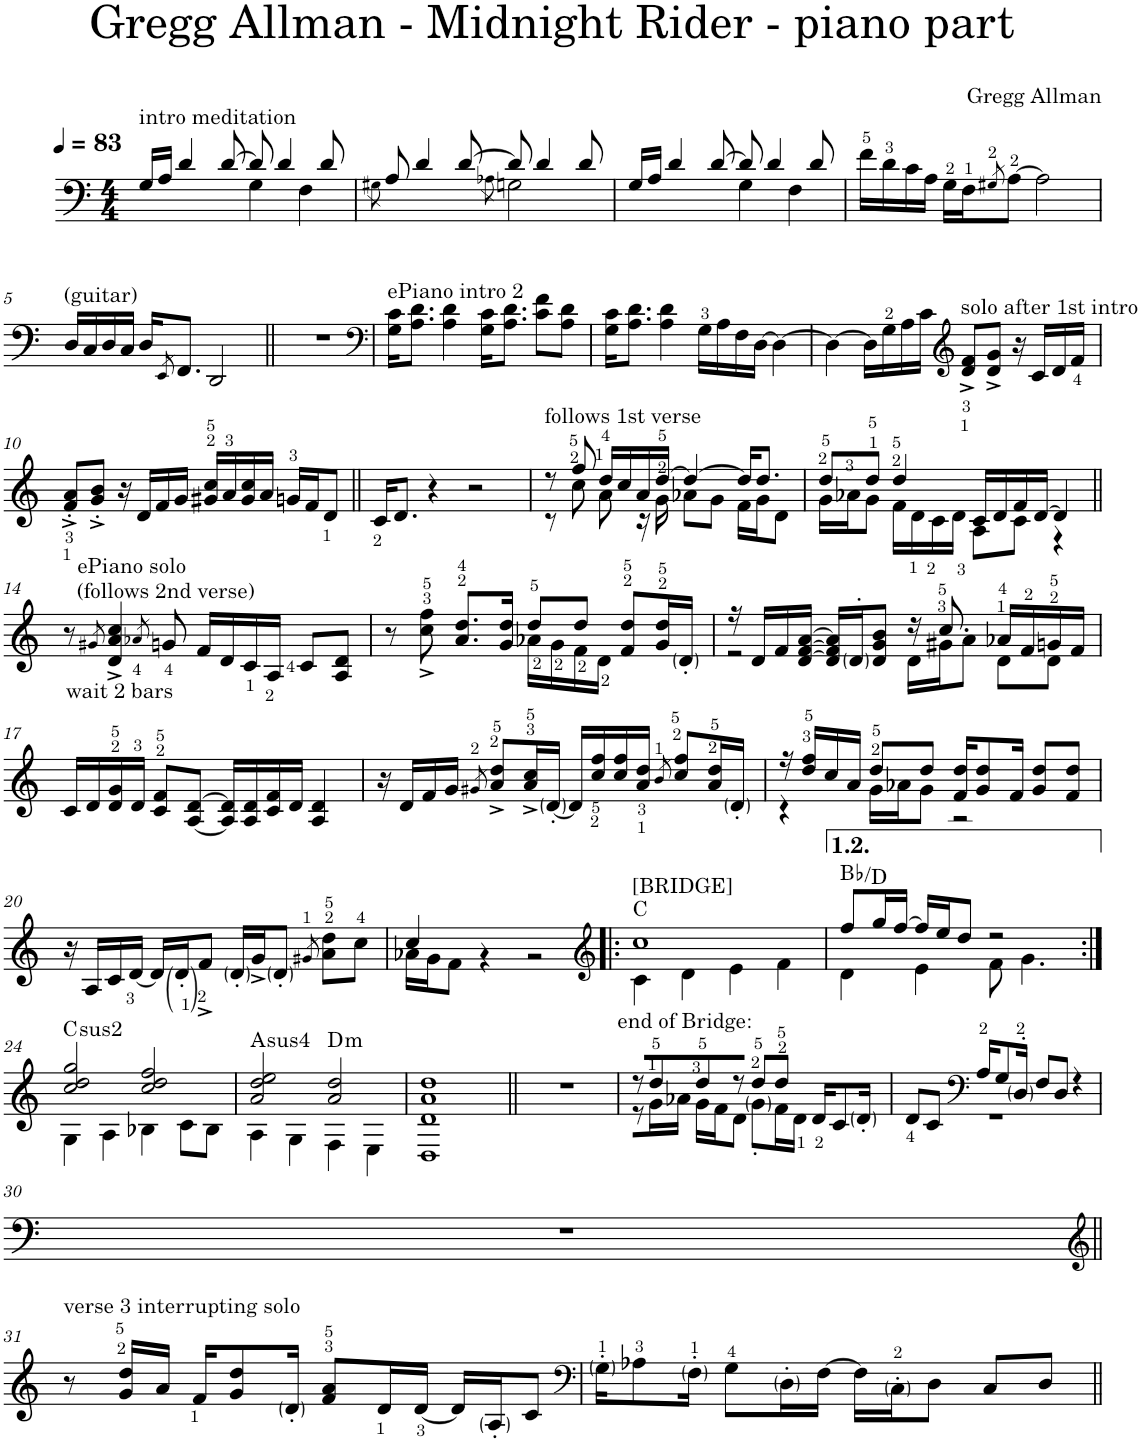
**kern	**kern	**harte
*part1	*part1	*part1
*staff2	*staff1	*
*I"Piano	*	*
*I'Pno.	*	*
*stria5	*	*
*clefF4	*clefF4	*
*k[]	*k[]	*
*M4/4	*M4/4	*
*MM83	*MM83	*
=1	=1	=1
*^	*^	*
!	!	!LO:TX:a:t=intro meditation	!	!
16C/KL	2DD	16G/LL	2ryy	.
8.D/J	.	16A/JJ	.	.
.	.	4d/	.	.
2D	.	.	.	.
.	.	[8d/	.	.
.	2DD	8d/]	4G\	.
.	.	4d/	.	.
4D	.	.	4F\	.
.	.	8d/	.	.
=2	=2	=2	=2	=2
8qAA	.	8qG#X\	.	.
4D	2DD	8A/	2ryy	.
.	.	4d/	.	.
2D	.	.	.	.
.	.	[8d/	.	.
.	.	.	8qA-X\	.
.	2DD	8d/]	2Gn\	.
.	.	4d/	.	.
4D	.	.	.	.
.	.	8d/	.	.
=3	=3	=3	=3	=3
8qAA	.	.	.	.
4D	2DD	16G/LL	2ryy	.
.	.	16A/JJ	.	.
.	.	4d/	.	.
2D	.	.	.	.
.	.	[8d/	.	.
.	2DD	8d/]	4G\	.
.	.	4d/	.	.
4D	.	.	4F\	.
.	.	8d/	.	.
*v	*v	*	*	*
*	*v	*v	*
=4	=4	=4
4.BBB-X 4.BB-X	16f\LL	.
.	16d\	.
.	16c\	.
.	16A\JJ	.
.	16G\LL	.
.	16F\J	.
.	8qG#X/	.
[8DD [8D	[8A\J	.
2DD] 2D]	2A\]	.
!!LO:LB:g=z
=5	=5	=5
!	!LO:TX:a:t=(guitar)	!
1r	16D/LL	.
.	16C/	.
.	16D/	.
.	16C/JJ	.
.	16D/KL	.
.	8qEE/	.
.	8.FF/J	.
.	2DD/	.
=6||	=6||	=6||
1r	1r	.
=7	=7	=7
*	*clefF4	*
!	!LO:TX:a:t=ePiano intro 2	!
1r	16G\ 16c\KL	.
.	8.A\ 8.d\J	.
.	4A\ 4d\	.
.	16G\ 16c\KL	.
.	8.A\ 8.d\J	.
.	8c\ 8f\L	.
.	8A\ 8d\J	.
=8	=8	=8
1r	16G\ 16c\KL	.
.	8.A\ 8.d\J	.
.	4A\ 4d\	.
.	16G\LL	.
.	16A\	.
.	16F\	.
.	[16D\JJ	.
.	4D\_	.
=9	=9	=9
1r	4D\_	.
.	16D\LL]	.
.	16G\	.
.	16A\	.
.	16c\JJ	.
*	*clefG2	*
!	!LO:TX:a:t=solo after 1st intro	!
.	8d/^ 8f/^L	.
.	8d/^ 8g/^J	.
.	16r	.
.	16c/LL	.
.	16d/	.
.	16f/JJ	.
!!LO:LB:g=z
=10	=10	=10
1r	8f/^' 8a/^'L	.
.	8g/^' 8b/^'J	.
.	16r	.
.	16d/LL	.
.	16f/	.
.	16g/JJ	.
.	16g#X/ 16cc/LL	.
.	16a/	.
.	16g#/ 16cc/	.
.	16a/JJ	.
.	16gn/LL	.
.	16f/J	.
.	8d/J	.
=11||	=11||	=11||
1r	16c/KL	.
.	8.d/J	.
.	4r	.
.	2r	.
=12	=12	=12
*	*^	*
!	!LO:TX:a:t=follows 1st verse	!	!
1r	8r	8r	.
.	8ff/	8cc\	.
.	16dd/LL	8a\	.
.	16cc/	.	.
.	16a/	16r	.
.	[16dd/JJ	16g\	.
.	4dd/_	8a-X\L	.
.	.	8g\J	.
.	16dd/KL]	16f\LL	.
.	8.dd/J	16g\J	.
.	.	8d\J	.
=13	=13	=13	=13
1r	8dd/L	16g\LL	.
.	.	16a-X\J	.
.	8dd/J	8g\J	.
.	4dd/	16f\LL	.
.	.	16d\	.
.	.	16c\	.
.	.	16d\JJ	.
.	16c/LL	8A\L	.
.	16d/	.	.
.	16f/	8c\J	.
.	[16d/JJ	.	.
.	4d/]	4r	.
!!LO:LB:g=z
=14||	=14||	=14||	=14||
!	!LO:TX:a:t=ePiano solo	!	!
!	!LO:TX:a:t=(follows 2nd verse)	!	!
!	!LO:TX:b:t=wait 2 bars	!	!
*	*v	*v	*
1r	8r	.
.	8qg#X/	.
.	4d/^ 4a/^ 4cc/^	.
.	8qa-X/	.
.	8gn/	.
.	16f/LL	.
.	16d/	.
.	16c/	.
.	16A/JJ	.
.	8c/L	.
.	8A/ 8d/J	.
=15	=15	=15
*	*^	*
1r	8r	2ryy	.
.	8cc\^ 8ff\^	.	.
.	8.a/ 8.dd/L	.	.
.	16g/ 16dd/Jk	.	.
.	8dd/L	16a-X\LL	.
.	.	16g\	.
.	8dd/J	16f\	.
.	.	16d\JJ	.
.	8f/ 8dd/L	4ryy	.
.	16g/ 16dd/L	.	.
.	16d'/JJ	.	.
=16	=16	=16	=16
1r	16r	2r	.
.	16d/LL	.	.
.	16f/	.	.
.	[16d/ [16f/ [16a/JJ	.	.
.	16d/] 16f/] 16a/]LL	.	.
.	16d'/J	.	.
.	8d/ 8g/ 8b/J	.	.
.	16r	16d\LL	.
.	8.cc/	16g#X\J	.
.	.	8a\J	.
.	16a-X/LL	8d\L	.
.	16f/	.	.
.	16gn/	8d\J	.
.	16f/JJ	.	.
*	*v	*v	*
!!LO:LB:g=z
=17	=17	=17
1r	16c/LL	.
.	16d/	.
.	16d/ 16g/	.
.	16d/JJ	.
.	8c/ 8f/L	.
.	[8A/ [8d/J	.
.	16A/] 16d/]LL	.
.	16A/ 16d/	.
.	16c/ 16f/	.
.	16d/JJ	.
.	4A/ 4d/	.
=18	=18	=18
1r	16r	.
.	16d/LL	.
.	16f/	.
.	16g/JJ	.
.	8qg#X/	.
.	8a/^ 8dd/^L	.
.	16a/^ 16cc/^L	.
.	[16d'/JJ	.
.	16d/LL]	.
.	16cc/ 16ff/	.
.	16cc/ 16ff/	.
.	16a/ 16dd/JJ	.
.	8qb/	.
.	8cc/ 8ff/L	.
.	16a/ 16dd/L	.
.	16d'/JJ	.
=19	=19	=19
*	*^	*
1r	16r	4r	.
.	16dd/ 16ff/LL	.	.
.	16cc/	.	.
.	16a/JJ	.	.
.	8dd/L	16g\LL	.
.	.	16a-X\J	.
.	8dd/J	8g\J	.
.	16f/ 16dd/KL	2r	.
.	8g/ 8dd/	.	.
.	16f/Jk	.	.
.	8g/ 8dd/L	.	.
.	8f/ 8dd/J	.	.
*	*v	*v	*
!!LO:LB:g=z
=20	=20	=20
1r	16r	.
.	16A/LL	.
.	16c/	.
.	[16d/JJ	.
.	16d/LL]	.
.	16d'/J	.
.	8f^/J	.
.	16d'/LL	.
.	16g^/J	.
.	8d'/J	.
.	8qg#X/	.
.	8a\ 8dd\L	.
.	8cc\J	.
=21	=21	=21
*	*^	*
1r	4cc/	16a-X\LL	.
.	.	16g\J	.
.	.	8f\J	.
.	4ryy	4r	.
.	2ryy	2r	.
=22!|:	=22!|:	=22!|:	=22!|:
*	*clefG2	*	*
!	!LO:TX:a:t=[BRIDGE]	!	!
1r	1cc	4c\	C:maj
.	.	4d\	.
.	.	4e\	.
.	.	4f\	.
=23	=23	=23	=23
1r	8ff/L	4d\	Bb:maj/3
.	16gg/L	.	.
.	[16ff/JJ	.	.
.	16ff/LL]	4e\	.
.	16ee/J	.	.
.	8dd/J	.	.
.	2r	8f\	.
.	.	4.g\	.
!!LO:LB:g=z	!!
=24:|!	=24:|!	=24:|!	=24:|!
!	!	!	!LO:H:kt=2
1r	2cc/ 2dd/ 2gg/	4G\	C:(1,2,5)
.	.	4A\	.
.	2cc/ 2dd/ 2ff/	4B-X\	.
.	.	8c\L	.
.	.	8B-\J	.
=25	=25	=25	=25
!	!	!	!LO:H:kt=4
1r	2a/ 2dd/ 2ee/	4A\	A:sus4
.	.	4G\	.
!	!	!	!LO:H:kt=m
.	2a/ 2dd/	4F\	D:min
.	.	4E\	.
=26	=26	=26	=26
1r	1d 1a 1dd	1D	.
*	*v	*v	*
=27||	=27||	=27||
1r	1r	.
=28	=28	=28
*	*^	*
!	!LO:TX:a:t=end of Bridge&colon;	!	!
1r	8r	8r	.
.	8dd/	16g\L	.
.	.	16a-X\JJ	.
.	8dd/	16g\LL	.
.	.	16f\J	.
.	8r	8d\J	.
.	8dd/L	8g'\L	.
.	8dd/J	16f\L	.
.	.	16d\JJ	.
.	16d/KL	4ryy	.
.	8c/	.	.
.	16d'/Jk	.	.
=29	=29	=29	=29
1r	8d/L	1r	.
.	8c/J	.	.
*	*clefF4	*	*
.	16A/KL	.	.
.	8G/	.	.
.	16D'/Jk	.	.
.	8F/L	.	.
.	8D/J	.	.
.	4r	.	.
*	*v	*v	*
!!LO:LB:g=z
=30	=30	=30
1r	1r	.
!!LO:LB:g=z
=31||	=31||	=31||
*	*clefG2	*
!	!LO:TX:a:t=verse 3 interrupting solo	!
1r	8r	.
.	16g/ 16dd/LL	.
.	16a/JJ	.
.	16f/KL	.
.	8g/ 8dd/	.
.	16d'/Jk	.
.	8f/ 8a/L	.
.	16d/L	.
.	[16d/JJ	.
.	16d/LL]	.
.	16A'/J	.
.	8c/J	.
=32	=32	=32
*	*clefF4	*
1r	16G'\KL	.
.	8A-X\	.
.	16F'\Jk	.
.	8G\L	.
.	16D'\L	.
.	[16F\JJ	.
.	16F\LL]	.
.	16C'\J	.
.	8D\J	.
.	8C/L	.
.	8D/J	.
=||	=||	=||
*-	*-	*-
